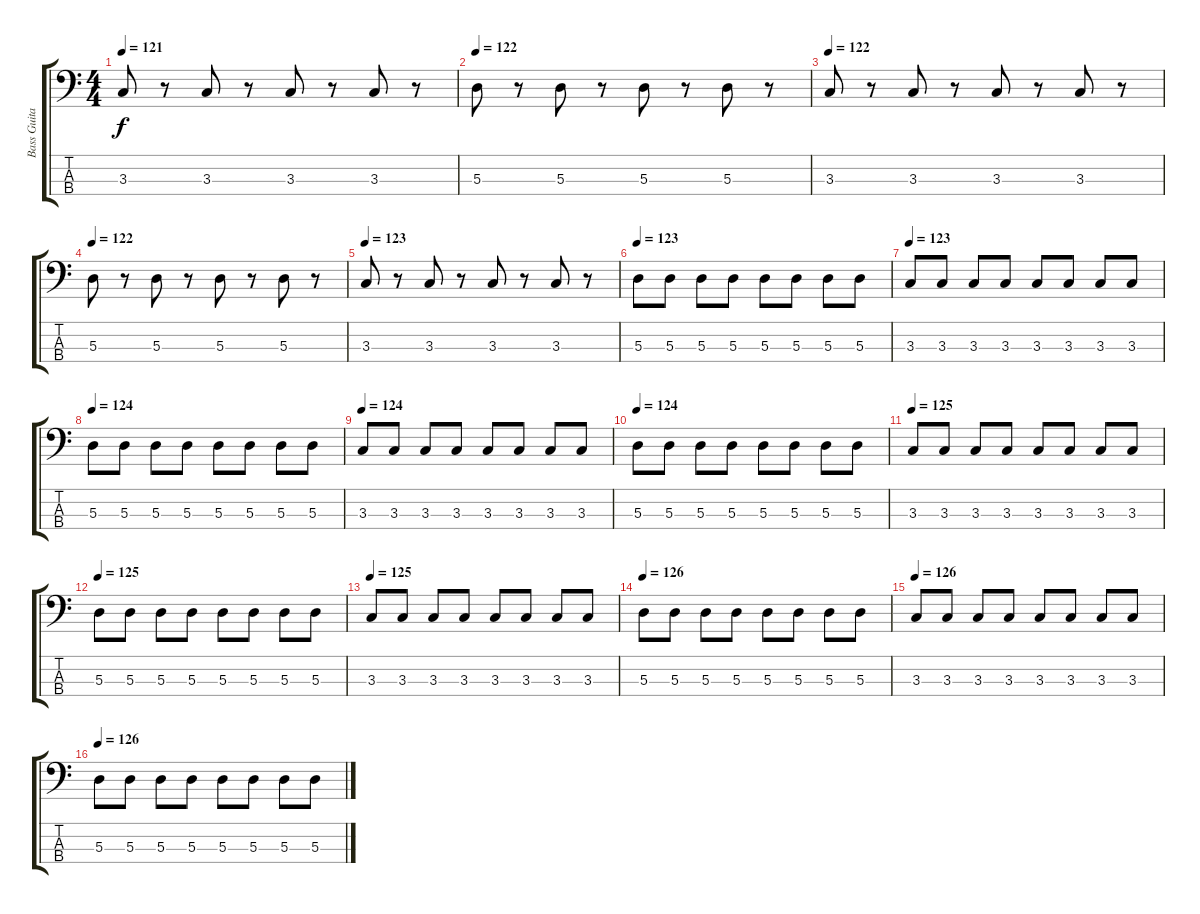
\track ("Bass Guitar" "Bass Guita") {instrument electricbasspick}
\staff {score tabs}
\tuning (G2 D2 A1 D1) {hide}
\ts (4 4)
\tempo 121
\clef f4
\ks c
3.3.8{dy f} r.8 3.3.8 r.8 3.3.8 r.8 3.3.8 r.8 |
\tempo 122
5.3.8 r.8 5.3.8 r.8 5.3.8 r.8 5.3.8 r.8 |
\tempo 122
3.3.8 r.8 3.3.8 r.8 3.3.8 r.8 3.3.8 r.8 |
\tempo 122
5.3.8 r.8 5.3.8 r.8 5.3.8 r.8 5.3.8 r.8 |
\tempo 123
3.3.8 r.8 3.3.8 r.8 3.3.8 r.8 3.3.8 r.8 |
\tempo 123
5.3.8 5.3.8 5.3.8 5.3.8 5.3.8 5.3.8 5.3.8 5.3.8 |
\tempo 123
3.3.8 3.3.8 3.3.8 3.3.8 3.3.8 3.3.8 3.3.8 3.3.8 |
\tempo 124
5.3.8 5.3.8 5.3.8 5.3.8 5.3.8 5.3.8 5.3.8 5.3.8 |
\tempo 124
3.3.8 3.3.8 3.3.8 3.3.8 3.3.8 3.3.8 3.3.8 3.3.8 |
\tempo 124
5.3.8 5.3.8 5.3.8 5.3.8 5.3.8 5.3.8 5.3.8 5.3.8 |
\tempo 125
3.3.8 3.3.8 3.3.8 3.3.8 3.3.8 3.3.8 3.3.8 3.3.8 |
\tempo 125
5.3.8 5.3.8 5.3.8 5.3.8 5.3.8 5.3.8 5.3.8 5.3.8 |
\tempo 125
3.3.8 3.3.8 3.3.8 3.3.8 3.3.8 3.3.8 3.3.8 3.3.8 |
\tempo 126
5.3.8 5.3.8 5.3.8 5.3.8 5.3.8 5.3.8 5.3.8 5.3.8 |
\tempo 126
3.3.8 3.3.8 3.3.8 3.3.8 3.3.8 3.3.8 3.3.8 3.3.8 |
\tempo 126
5.3.8 5.3.8 5.3.8 5.3.8 5.3.8 5.3.8 5.3.8 5.3.8
